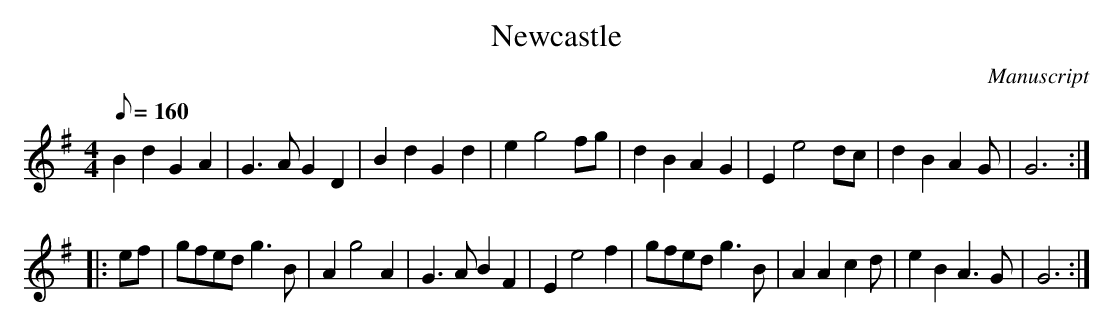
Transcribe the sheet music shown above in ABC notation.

X:1
T: Newcastle
M:4/4
L:1/8
Q:160
O:Manuscript
K:G
B2 d2 G2 A2|G3 A G2 D2|B2 d2 G2 d2|e2 g4 fg|d2 B2 A2 G2|E2 e4 dc|d2 B2 A2 G|G6:|
|: ef|gfed g3 B|A2 g4 A2|G3 A B2 F2|E2 e4 f2|gfed g3 B|A2 A2 c2 d|e2 B2 A3 G| G6:|
